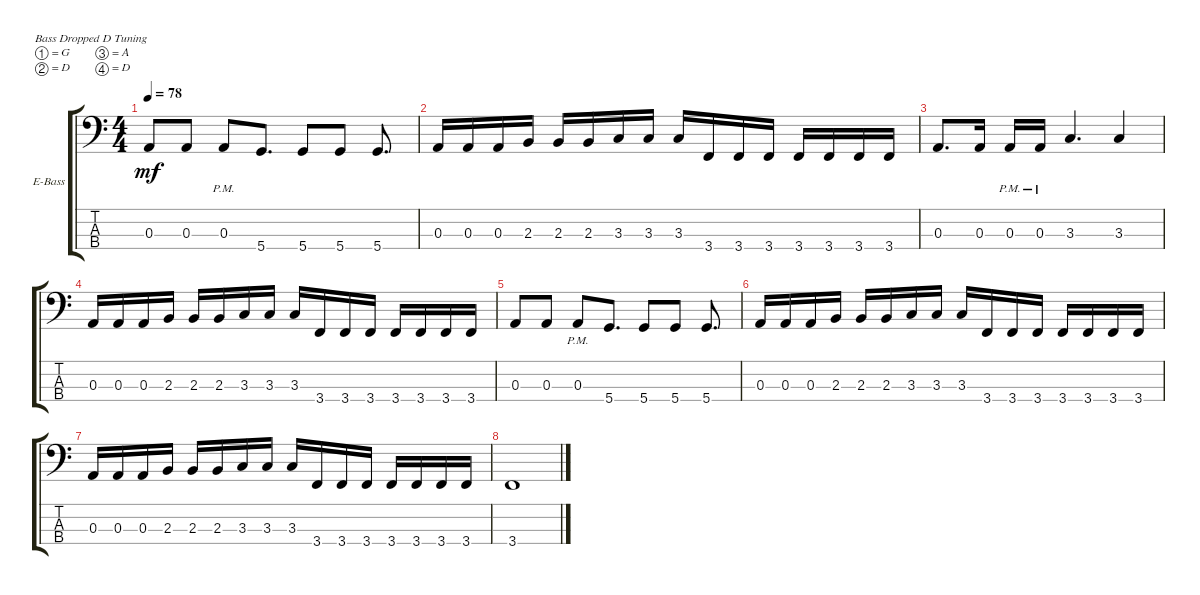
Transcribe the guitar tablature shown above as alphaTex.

\bracketExtendMode groupsimilarinstruments
\firstSystemTrackNameOrientation horizontal
\otherSystemsTrackNameOrientation horizontal
\track ("Bass" "E-Bass") {instrument electricbassfinger}
\staff {score tabs}
\tuning (G2 D2 A1 D1)
\ts (4 4)
\tempo 78
\clef f4
\scale
0.333333
\ks c
0.3.8{dy mf} 0.3.8 0.3{pm}.8 5.4.8{d} 5.4.8 5.4.8 5.4.8{d} |
\scale
0.333333 0.3.16 0.3.16 0.3.16 2.3.16 2.3.16 2.3.16 3.3.16 3.3.16 3.3.16 3.4.16 3.4.16 3.4.16 3.4.16 3.4.16 3.4.16 3.4.16 |
\scale
0.333333 0.3.8{d} 0.3.16 0.3{pm}.16 0.3{pm}.16 3.3.4{d} 3.3.4 |
\scale
0.333333 0.3.16 0.3.16 0.3.16 2.3.16 2.3.16 2.3.16 3.3.16 3.3.16 3.3.16 3.4.16 3.4.16 3.4.16 3.4.16 3.4.16 3.4.16 3.4.16 |
\scale
0.333333 0.3.8 0.3.8 0.3{pm}.8 5.4.8{d} 5.4.8 5.4.8 5.4.8{d} |
\scale
0.333333 0.3.16 0.3.16 0.3.16 2.3.16 2.3.16 2.3.16 3.3.16 3.3.16 3.3.16 3.4.16 3.4.16 3.4.16 3.4.16 3.4.16 3.4.16 3.4.16 |
\scale
0.333333 0.3.16 0.3.16 0.3.16 2.3.16 2.3.16 2.3.16 3.3.16 3.3.16 3.3.16 3.4.16 3.4.16 3.4.16 3.4.16 3.4.16 3.4.16 3.4.16 |
\scale
0.333333 3.4.1 |
\scale
0.333333 |
\scale
0.333333 |
\scale
0.333333 |
\scale
0.333333 |
\scale
0.333333 |
\scale
0.333333
